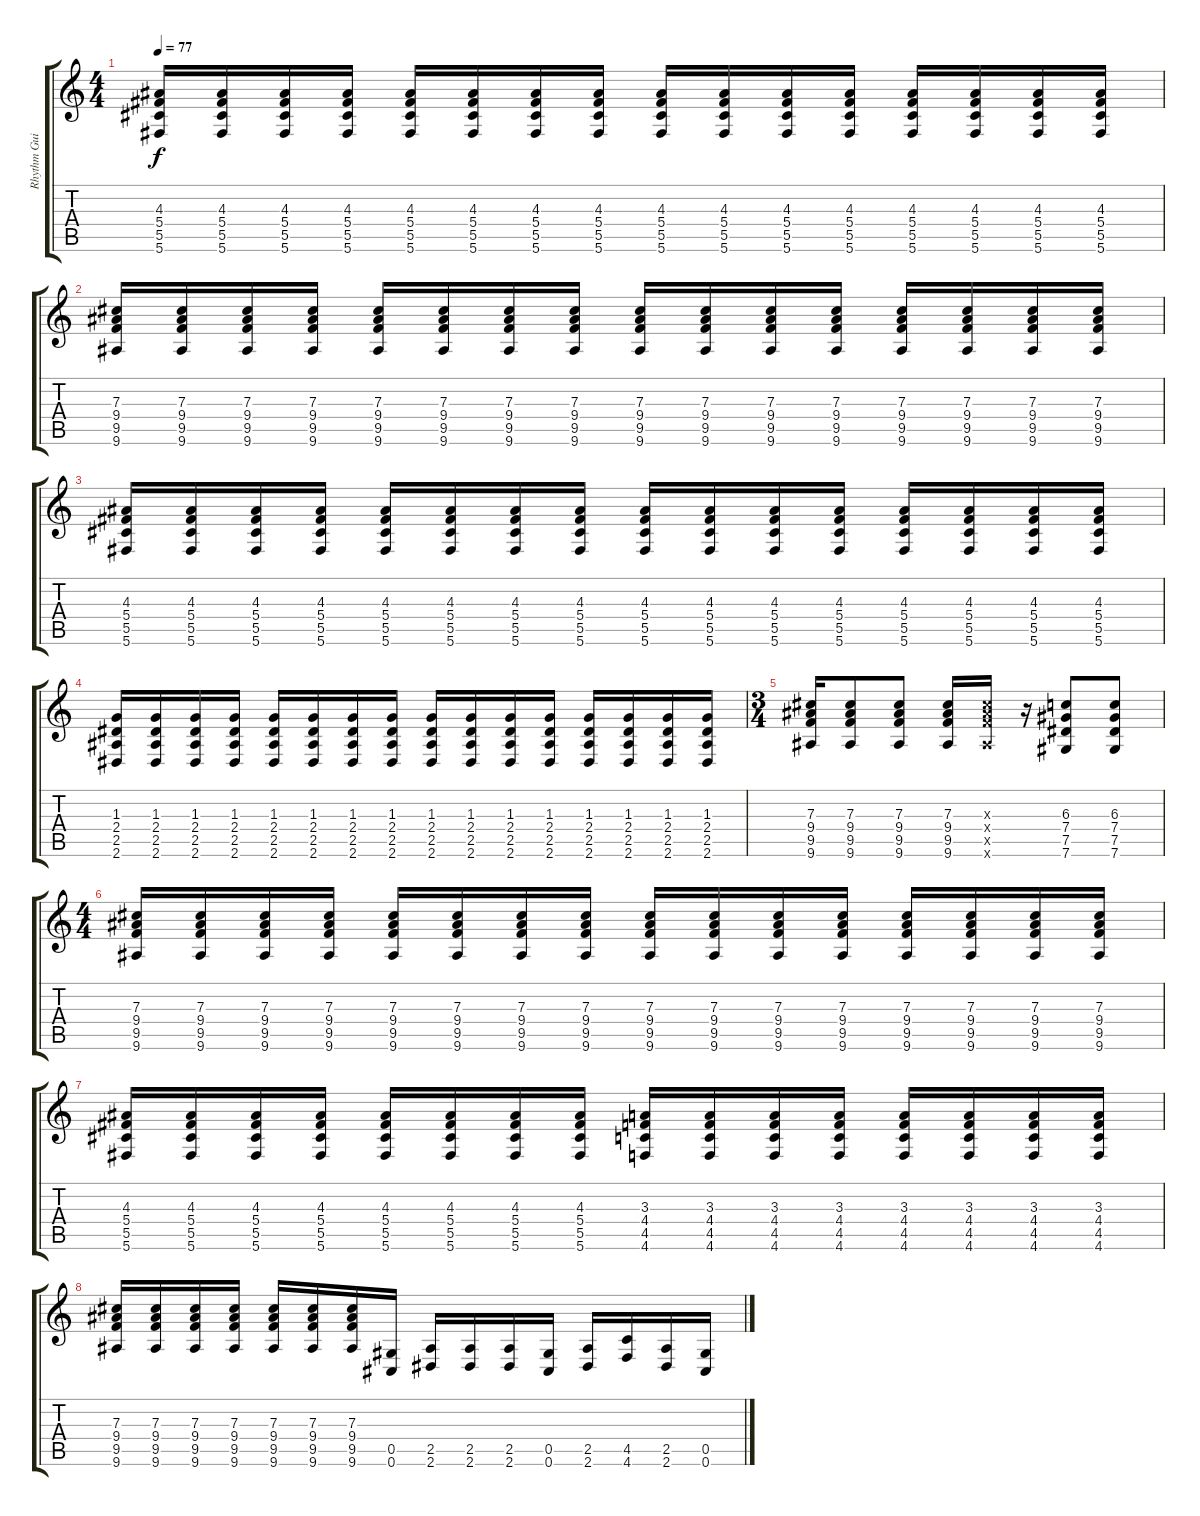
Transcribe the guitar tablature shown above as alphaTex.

\track ("Rhythm Guitar" "Rhythm Gui") {instrument overdrivenguitar}
\staff {score tabs}
\tuning (Eb4 Bb3 Gb3 Db3 Ab2 Db2) {hide}
\ts (4 4)
\tempo 77
\clef g2
\ks c
(4.3 5.4 5.5 5.6).16{dy f} (4.3 5.4 5.5 5.6).16 (4.3 5.4 5.5 5.6).16 (4.3 5.4 5.5 5.6).16 (4.3 5.4 5.5 5.6).16 (4.3 5.4 5.5 5.6).16 (4.3 5.4 5.5 5.6).16 (4.3 5.4 5.5 5.6).16 (4.3 5.4 5.5 5.6).16 (4.3 5.4 5.5 5.6).16 (4.3 5.4 5.5 5.6).16 (4.3 5.4 5.5 5.6).16 (4.3 5.4 5.5 5.6).16 (4.3 5.4 5.5 5.6).16 (4.3 5.4 5.5 5.6).16 (4.3 5.4 5.5 5.6).16 |
(7.3 9.4 9.5 9.6).16 (7.3 9.4 9.5 9.6).16 (7.3 9.4 9.5 9.6).16 (7.3 9.4 9.5 9.6).16 (7.3 9.4 9.5 9.6).16 (7.3 9.4 9.5 9.6).16 (7.3 9.4 9.5 9.6).16 (7.3 9.4 9.5 9.6).16 (7.3 9.4 9.5 9.6).16 (7.3 9.4 9.5 9.6).16 (7.3 9.4 9.5 9.6).16 (7.3 9.4 9.5 9.6).16 (7.3 9.4 9.5 9.6).16 (7.3 9.4 9.5 9.6).16 (7.3 9.4 9.5 9.6).16 (7.3 9.4 9.5 9.6).16 |
(4.3 5.4 5.5 5.6).16 (4.3 5.4 5.5 5.6).16 (4.3 5.4 5.5 5.6).16 (4.3 5.4 5.5 5.6).16 (4.3 5.4 5.5 5.6).16 (4.3 5.4 5.5 5.6).16 (4.3 5.4 5.5 5.6).16 (4.3 5.4 5.5 5.6).16 (4.3 5.4 5.5 5.6).16 (4.3 5.4 5.5 5.6).16 (4.3 5.4 5.5 5.6).16 (4.3 5.4 5.5 5.6).16 (4.3 5.4 5.5 5.6).16 (4.3 5.4 5.5 5.6).16 (4.3 5.4 5.5 5.6).16 (4.3 5.4 5.5 5.6).16 |
(1.3 2.4 2.5 2.6).16 (1.3 2.4 2.5 2.6).16 (1.3 2.4 2.5 2.6).16 (1.3 2.4 2.5 2.6).16 (1.3 2.4 2.5 2.6).16 (1.3 2.4 2.5 2.6).16 (1.3 2.4 2.5 2.6).16 (1.3 2.4 2.5 2.6).16 (1.3 2.4 2.5 2.6).16 (1.3 2.4 2.5 2.6).16 (1.3 2.4 2.5 2.6).16 (1.3 2.4 2.5 2.6).16 (1.3 2.4 2.5 2.6).16 (1.3 2.4 2.5 2.6).16 (1.3 2.4 2.5 2.6).16 (1.3 2.4 2.5 2.6).16 |
\ts (3 4)
(7.3 9.4 9.5 9.6).16 (7.3 9.4 9.5 9.6).8 (7.3 9.4 9.5 9.6).8 (7.3 9.4 9.5 9.6).16 (7.3{x} 9.4{x} 9.5{x} 9.6{x}).16 r.16 (6.3 7.4 7.5 7.6).8 (6.3 7.4 7.5 7.6).8 |
\ts (4 4)
(7.3 9.4 9.5 9.6).16 (7.3 9.4 9.5 9.6).16 (7.3 9.4 9.5 9.6).16 (7.3 9.4 9.5 9.6).16 (7.3 9.4 9.5 9.6).16 (7.3 9.4 9.5 9.6).16 (7.3 9.4 9.5 9.6).16 (7.3 9.4 9.5 9.6).16 (7.3 9.4 9.5 9.6).16 (7.3 9.4 9.5 9.6).16 (7.3 9.4 9.5 9.6).16 (7.3 9.4 9.5 9.6).16 (7.3 9.4 9.5 9.6).16 (7.3 9.4 9.5 9.6).16 (7.3 9.4 9.5 9.6).16 (7.3 9.4 9.5 9.6).16 |
(4.3 5.4 5.5 5.6).16 (4.3 5.4 5.5 5.6).16 (4.3 5.4 5.5 5.6).16 (4.3 5.4 5.5 5.6).16 (4.3 5.4 5.5 5.6).16 (4.3 5.4 5.5 5.6).16 (4.3 5.4 5.5 5.6).16 (4.3 5.4 5.5 5.6).16 (3.3 4.4 4.5 4.6).16 (3.3 4.4 4.5 4.6).16 (3.3 4.4 4.5 4.6).16 (3.3 4.4 4.5 4.6).16 (3.3 4.4 4.5 4.6).16 (3.3 4.4 4.5 4.6).16 (3.3 4.4 4.5 4.6).16 (3.3 4.4 4.5 4.6).16 |
(7.3 9.4 9.5 9.6).16 (7.3 9.4 9.5 9.6).16 (7.3 9.4 9.5 9.6).16 (7.3 9.4 9.5 9.6).16 (7.3 9.4 9.5 9.6).16 (7.3 9.4 9.5 9.6).16 (7.3 9.4 9.5 9.6).16 (0.5 0.6).16 (2.5 2.6).16 (2.5 2.6).16 (2.5 2.6).16 (0.5 0.6).16 (2.5 2.6).16 (4.5 4.6).16 (2.5 2.6).16 (0.5 0.6).16
